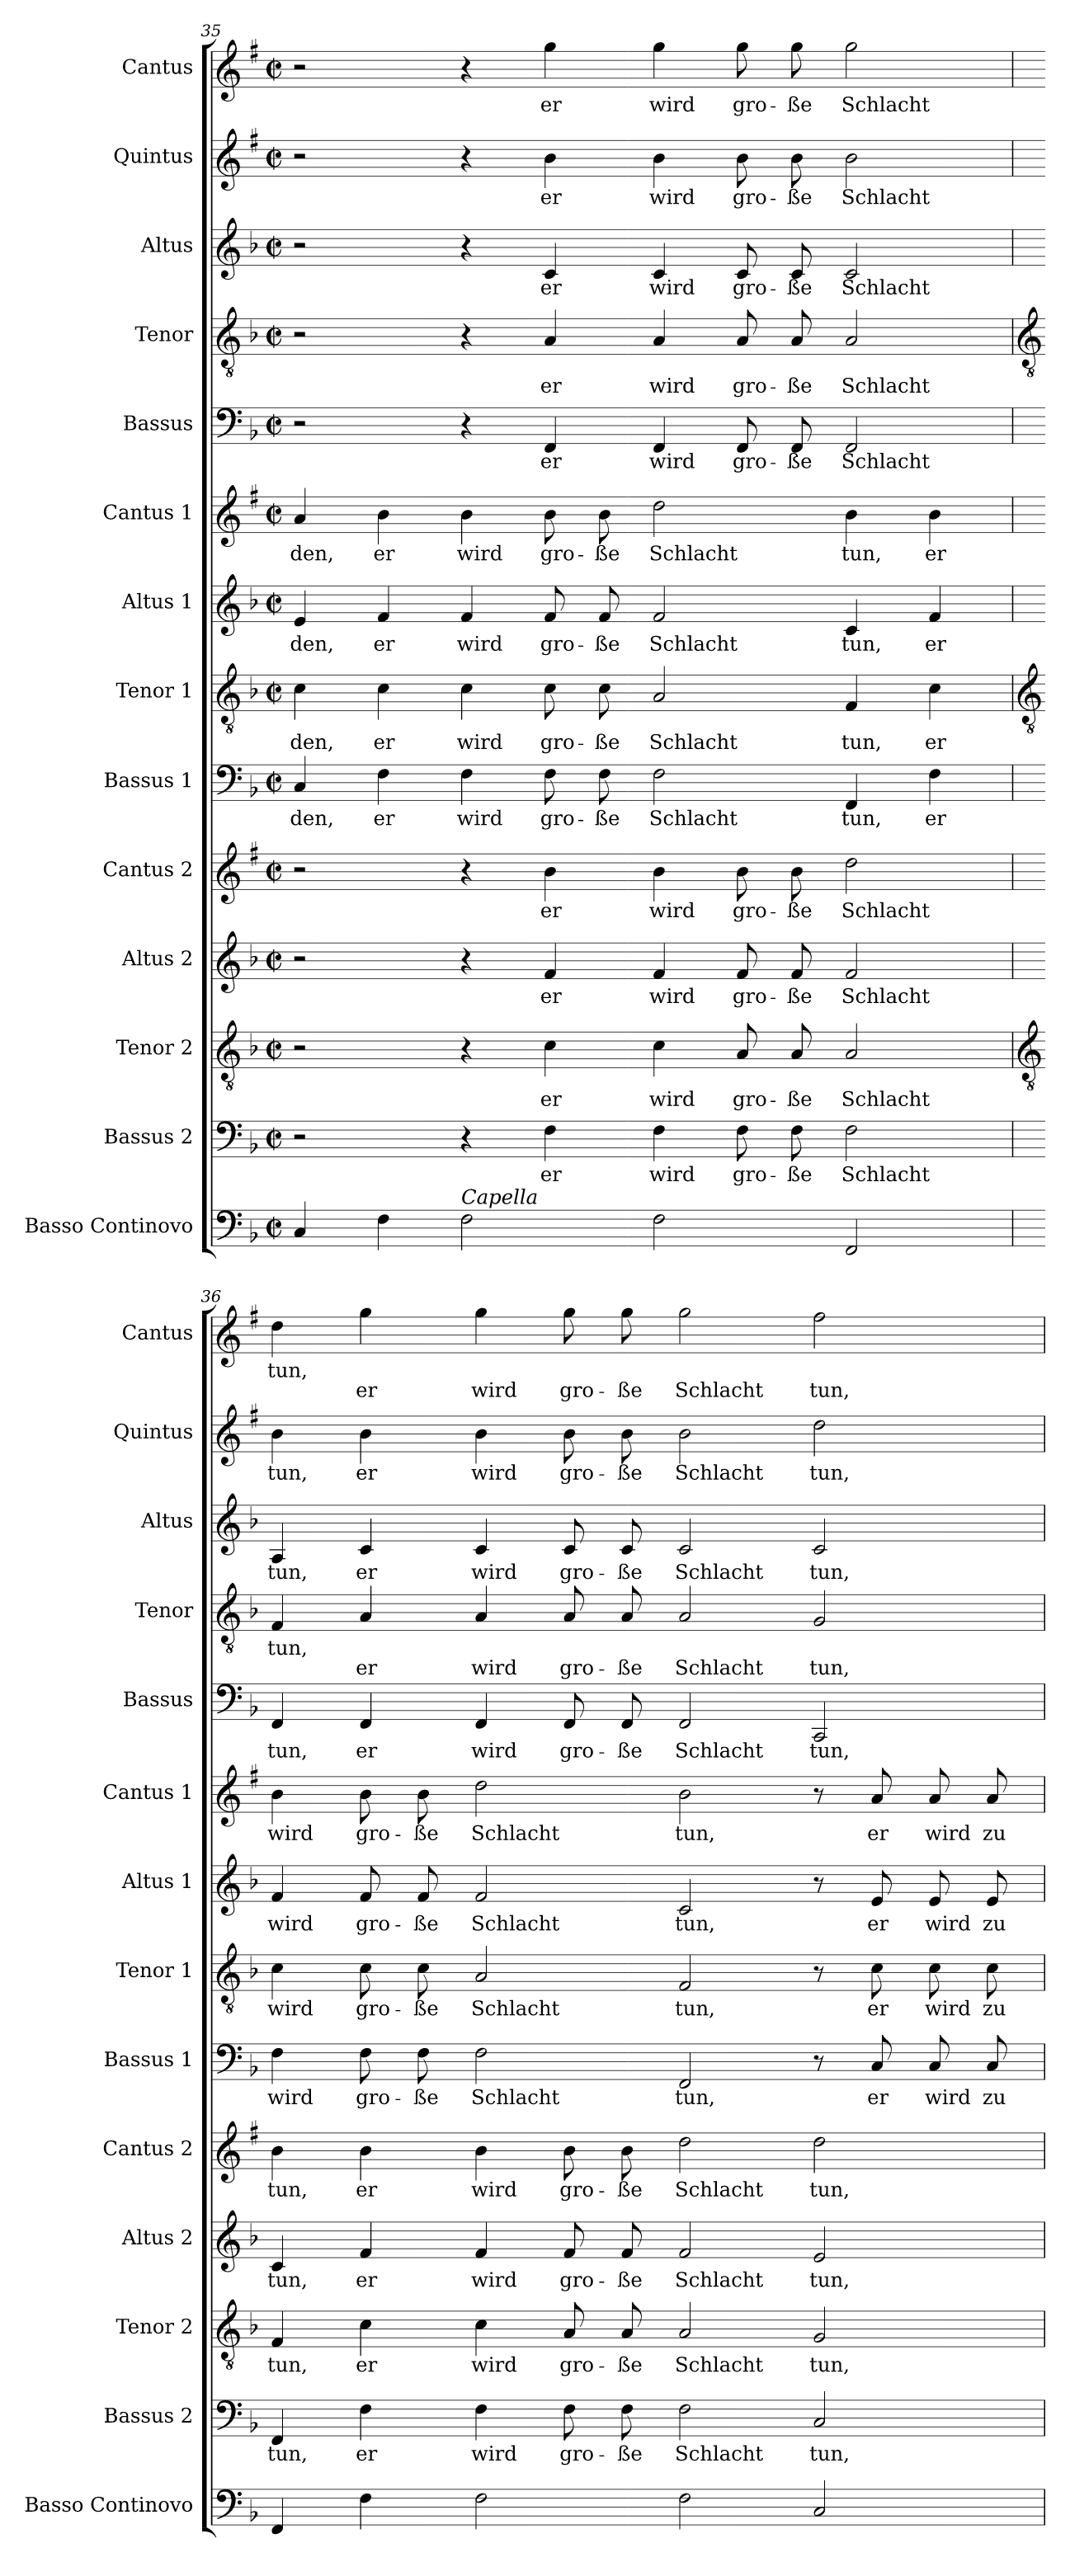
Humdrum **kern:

**kern	**kern	**text	**kern	**text	**kern	**text	**kern	**text	**kern	**text	**kern	**text	**kern	**text	**kern	**text	**kern	**text	**kern	**text	**text	**kern	**text	**kern	**text	**kern	**text	**text
*part14	*part13	*part13	*part12	*part12	*part11	*part11	*part10	*part10	*part9	*part9	*part8	*part8	*part7	*part7	*part6	*part6	*part5	*part5	*part4	*part4	*part4	*part3	*part3	*part2	*part2	*part1	*part1	*part1
*staff14	*staff13	*staff13	*staff12	*staff12	*staff11	*staff11	*staff10	*staff10	*staff9	*staff9	*staff8	*staff8	*staff7	*staff7	*staff6	*staff6	*staff5	*staff5	*staff4	*staff4	*staff4	*staff3	*staff3	*staff2	*staff2	*staff1	*staff1	*staff1
*I"Basso Continovo	*I"Bassus 2	*	*I"Tenor 2	*	*I"Altus 2	*	*I"Cantus 2	*	*I"Bassus 1	*	*I"Tenor 1	*	*I"Altus 1	*	*I"Cantus 1	*	*I"Bassus	*	*I"Tenor	*	*	*I"Altus	*	*I"Quintus	*	*I"Cantus	*	*
*I'Basso Continovo	*I'Bassus 2	*	*I'Tenor 2	*	*I'Altus 2	*	*I'Cantus 2	*	*I'Bassus 1	*	*I'Tenor 1	*	*I'Altus 1	*	*I'Cantus 1	*	*I'Bassus	*	*I'Tenor	*	*	*I'Altus	*	*I'Quintus	*	*I'Cantus	*	*
*clefF4	*clefF4	*	*clefGv2	*	*clefG2	*	*clefG2	*	*clefF4	*	*clefGv2	*	*clefG2	*	*clefG2	*	*clefF4	*	*clefGv2	*	*	*clefG2	*	*clefG2	*	*clefG2	*	*
*	*	*	*	*	*	*	*ITrd1c2	*	*	*	*	*	*	*	*ITrd1c2	*	*	*	*	*	*	*	*	*ITrd1c2	*	*ITrd1c2	*	*
*k[b-]	*k[b-]	*	*k[b-]	*	*k[b-]	*	*k[b-]	*	*k[b-]	*	*k[b-]	*	*k[b-]	*	*k[b-]	*	*k[b-]	*	*k[b-]	*	*	*k[b-]	*	*k[b-]	*	*k[b-]	*	*
*F:	*F:	*	*F:	*	*F:	*	*F:	*	*F:	*	*F:	*	*F:	*	*F:	*	*F:	*	*F:	*	*	*F:	*	*F:	*	*F:	*	*
*M4/2	*M4/2	*	*M4/2	*	*M4/2	*	*M4/2	*	*M4/2	*	*M4/2	*	*M4/2	*	*M4/2	*	*M4/2	*	*M4/2	*	*	*M4/2	*	*M4/2	*	*M4/2	*	*
*met(c|)	*met(c|)	*	*met(c|)	*	*met(c|)	*	*met(c|)	*	*met(c|)	*	*met(c|)	*	*met(c|)	*	*met(c|)	*	*met(c|)	*	*met(c|)	*	*	*met(c|)	*	*met(c|)	*	*met(c|)	*	*
=35	=35	=35	=35	=35	=35	=35	=35	=35	=35	=35	=35	=35	=35	=35	=35	=35	=35	=35	=35	=35	=35	=35	=35	=35	=35	=35	=35	=35
!	!	!	!	!	!	!	!	!	!	!LO:LY:b	!	!LO:LY:b	!	!LO:LY:b	!	!LO:LY:b	!	!	!	!	!	!	!	!	!	!	!	!
4C	2r	.	2r	.	2r	.	2r	.	4C	den,	4c	den,	4e	den,	4g	den,	2r	.	2r	.	.	2r	.	2r	.	2r	.	.
!	!	!	!	!	!	!	!	!	!	!LO:LY:b	!	!LO:LY:b	!	!LO:LY:b	!	!LO:LY:b	!	!	!	!	!	!	!	!	!	!	!	!
4F	.	.	.	.	.	.	.	.	4F	er	4c	er	4f	er	4a	er	.	.	.	.	.	.	.	.	.	.	.	.
!LO:TX:a:i:t=Capella	!	!	!	!	!	!	!	!	!	!	!	!	!	!	!	!	!	!	!	!	!	!	!	!	!	!	!	!
!	!	!	!	!	!	!	!	!	!	!LO:LY:b	!	!LO:LY:b	!	!LO:LY:b	!	!LO:LY:b	!	!	!	!	!	!	!	!	!	!	!	!
2F	4r	.	4r	.	4r	.	4r	.	4F	wird	4c	wird	4f	wird	4a	wird	4r	.	4r	.	.	4r	.	4r	.	4r	.	.
!	!	!LO:LY:b	!	!LO:LY:b	!	!LO:LY:b	!	!LO:LY:b	!	!LO:LY:b	!	!LO:LY:b	!	!LO:LY:b	!	!LO:LY:b	!	!LO:LY:b	!	!LO:LY:b	!	!	!LO:LY:b	!	!LO:LY:b	!	!LO:LY:b	!
.	4F	er	4c	er	4f	er	4a	er	8F	gro-	8c	gro-	8f	gro-	8a	gro-	4FF	er	4A	er	.	4c	er	4a	er	4ff	er	.
!	!	!	!	!	!	!	!	!	!	!LO:LY:b	!	!LO:LY:b	!	!LO:LY:b	!	!LO:LY:b	!	!	!	!	!	!	!	!	!	!	!	!
.	.	.	.	.	.	.	.	.	8F	-ße	8c	-ße	8f	-ße	8a	-ße	.	.	.	.	.	.	.	.	.	.	.	.
!	!	!LO:LY:b	!	!LO:LY:b	!	!LO:LY:b	!	!LO:LY:b	!	!LO:LY:b	!	!LO:LY:b	!	!LO:LY:b	!	!LO:LY:b	!	!LO:LY:b	!	!LO:LY:b	!	!	!LO:LY:b	!	!LO:LY:b	!	!LO:LY:b	!
2F	4F	wird	4c	wird	4f	wird	4a	wird	2F	Schlacht	2A	Schlacht	2f	Schlacht	2cc	Schlacht	4FF	wird	4A	wird	.	4c	wird	4a	wird	4ff	wird	.
!	!	!LO:LY:b	!	!LO:LY:b	!	!LO:LY:b	!	!LO:LY:b	!	!	!	!	!	!	!	!	!	!LO:LY:b	!	!LO:LY:b	!	!	!LO:LY:b	!	!LO:LY:b	!	!LO:LY:b	!
.	8F	gro-	8A	gro-	8f	gro-	8a	gro-	.	.	.	.	.	.	.	.	8FF	gro-	8A	gro-	.	8c	gro-	8a	gro-	8ff	gro-	.
!	!	!LO:LY:b	!	!LO:LY:b	!	!LO:LY:b	!	!LO:LY:b	!	!	!	!	!	!	!	!	!	!LO:LY:b	!	!LO:LY:b	!	!	!LO:LY:b	!	!LO:LY:b	!	!LO:LY:b	!
.	8F	-ße	8A	-ße	8f	-ße	8a	-ße	.	.	.	.	.	.	.	.	8FF	-ße	8A	-ße	.	8c	-ße	8a	-ße	8ff	-ße	.
!	!	!LO:LY:b	!	!LO:LY:b	!	!LO:LY:b	!	!LO:LY:b	!	!LO:LY:b	!	!LO:LY:b	!	!LO:LY:b	!	!LO:LY:b	!	!LO:LY:b	!	!LO:LY:b	!	!	!LO:LY:b	!	!LO:LY:b	!	!LO:LY:b	!
2FF	2F	Schlacht	2A	Schlacht	2f	Schlacht	2cc	Schlacht	4FF	tun,	4F	tun,	4c	tun,	4a	tun,	2FF	Schlacht	2A	Schlacht	.	2c	Schlacht	2a	Schlacht	2ff	Schlacht	.
!	!	!	!	!	!	!	!	!	!	!LO:LY:b	!	!LO:LY:b	!	!LO:LY:b	!	!LO:LY:b	!	!	!	!	!	!	!	!	!	!	!	!
.	.	.	.	.	.	.	.	.	4F	er	4c	er	4f	er	4a	er	.	.	.	.	.	.	.	.	.	.	.	.
!!LO:LB:g=z
=36	=36	=36	=36	=36	=36	=36	=36	=36	=36	=36	=36	=36	=36	=36	=36	=36	=36	=36	=36	=36	=36	=36	=36	=36	=36	=36	=36	=36
*	*	*	*clefGv2	*	*	*	*	*	*	*	*clefGv2	*	*	*	*	*	*	*	*clefGv2	*	*	*	*	*	*	*	*	*
!	!	!LO:LY:b	!	!LO:LY:b	!	!LO:LY:b	!	!LO:LY:b	!	!LO:LY:b	!	!LO:LY:b	!	!LO:LY:b	!	!LO:LY:b	!	!LO:LY:b	!	!LO:LY:b	!	!	!LO:LY:b	!	!LO:LY:b	!	!LO:LY:b	!
4FF	4FF	tun,	4F	tun,	4c	tun,	4a	tun,	4F	wird	4c	wird	4f	wird	4a	wird	4FF	tun,	4F	tun,	.	4A	tun,	4a	tun,	4cc	tun,	.
!	!	!LO:LY:b	!	!LO:LY:b	!	!LO:LY:b	!	!LO:LY:b	!	!LO:LY:b	!	!LO:LY:b	!	!LO:LY:b	!	!LO:LY:b	!	!LO:LY:b	!	!	!LO:LY:b	!	!LO:LY:b	!	!LO:LY:b	!	!	!LO:LY:b
4F	4F	er	4c	er	4f	er	4a	er	8F	gro-	8c	gro-	8f	gro-	8a	gro-	4FF	er	4A	.	er	4c	er	4a	er	4ff	.	er
!	!	!	!	!	!	!	!	!	!	!LO:LY:b	!	!LO:LY:b	!	!LO:LY:b	!	!LO:LY:b	!	!	!	!	!	!	!	!	!	!	!	!
.	.	.	.	.	.	.	.	.	8F	-ße	8c	-ße	8f	-ße	8a	-ße	.	.	.	.	.	.	.	.	.	.	.	.
!	!	!LO:LY:b	!	!LO:LY:b	!	!LO:LY:b	!	!LO:LY:b	!	!LO:LY:b	!	!LO:LY:b	!	!LO:LY:b	!	!LO:LY:b	!	!LO:LY:b	!	!	!LO:LY:b	!	!LO:LY:b	!	!LO:LY:b	!	!	!LO:LY:b
2F	4F	wird	4c	wird	4f	wird	4a	wird	2F	Schlacht	2A	Schlacht	2f	Schlacht	2cc	Schlacht	4FF	wird	4A	.	wird	4c	wird	4a	wird	4ff	.	wird
!	!	!LO:LY:b	!	!LO:LY:b	!	!LO:LY:b	!	!LO:LY:b	!	!	!	!	!	!	!	!	!	!LO:LY:b	!	!	!LO:LY:b	!	!LO:LY:b	!	!LO:LY:b	!	!	!LO:LY:b
.	8F	gro-	8A	gro-	8f	gro-	8a	gro-	.	.	.	.	.	.	.	.	8FF	gro-	8A	.	gro-	8c	gro-	8a	gro-	8ff	.	gro-
!	!	!LO:LY:b	!	!LO:LY:b	!	!LO:LY:b	!	!LO:LY:b	!	!	!	!	!	!	!	!	!	!LO:LY:b	!	!	!LO:LY:b	!	!LO:LY:b	!	!LO:LY:b	!	!	!LO:LY:b
.	8F	-ße	8A	-ße	8f	-ße	8a	-ße	.	.	.	.	.	.	.	.	8FF	-ße	8A	.	-ße	8c	-ße	8a	-ße	8ff	.	-ße
!	!	!LO:LY:b	!	!LO:LY:b	!	!LO:LY:b	!	!LO:LY:b	!	!LO:LY:b	!	!LO:LY:b	!	!LO:LY:b	!	!LO:LY:b	!	!LO:LY:b	!	!	!LO:LY:b	!	!LO:LY:b	!	!LO:LY:b	!	!	!LO:LY:b
2F	2F	Schlacht	2A	Schlacht	2f	Schlacht	2cc	Schlacht	2FF	tun,	2F	tun,	2c	tun,	2a	tun,	2FF	Schlacht	2A	.	Schlacht	2c	Schlacht	2a	Schlacht	2ff	.	Schlacht
!	!	!LO:LY:b	!	!LO:LY:b	!	!LO:LY:b	!	!LO:LY:b	!	!	!	!	!	!	!	!	!	!LO:LY:b	!	!	!LO:LY:b	!	!LO:LY:b	!	!LO:LY:b	!	!	!LO:LY:b
2C	2C	tun,	2G	tun,	2e	tun,	2cc	tun,	8r	.	8r	.	8r	.	8r	.	2CC	tun,	2G	.	tun,	2c	tun,	2cc	tun,	2ee	.	tun,
!	!	!	!	!	!	!	!	!	!	!LO:LY:b	!	!LO:LY:b	!	!LO:LY:b	!	!LO:LY:b	!	!	!	!	!	!	!	!	!	!	!	!
.	.	.	.	.	.	.	.	.	8C	er	8c	er	8e	er	8g	er	.	.	.	.	.	.	.	.	.	.	.	.
!	!	!	!	!	!	!	!	!	!	!LO:LY:b	!	!LO:LY:b	!	!LO:LY:b	!	!LO:LY:b	!	!	!	!	!	!	!	!	!	!	!	!
.	.	.	.	.	.	.	.	.	8C	wird	8c	wird	8e	wird	8g	wird	.	.	.	.	.	.	.	.	.	.	.	.
!	!	!	!	!	!	!	!	!	!	!LO:LY:b	!	!LO:LY:b	!	!LO:LY:b	!	!LO:LY:b	!	!	!	!	!	!	!	!	!	!	!	!
.	.	.	.	.	.	.	.	.	8C	zu-	8c	zu-	8e	zu-	8g	zu-	.	.	.	.	.	.	.	.	.	.	.	.
=	=	=	=	=	=	=	=	=	=	=	=	=	=	=	=	=	=	=	=	=	=	=	=	=	=	=	=	=
*-	*-	*-	*-	*-	*-	*-	*-	*-	*-	*-	*-	*-	*-	*-	*-	*-	*-	*-	*-	*-	*-	*-	*-	*-	*-	*-	*-	*-
